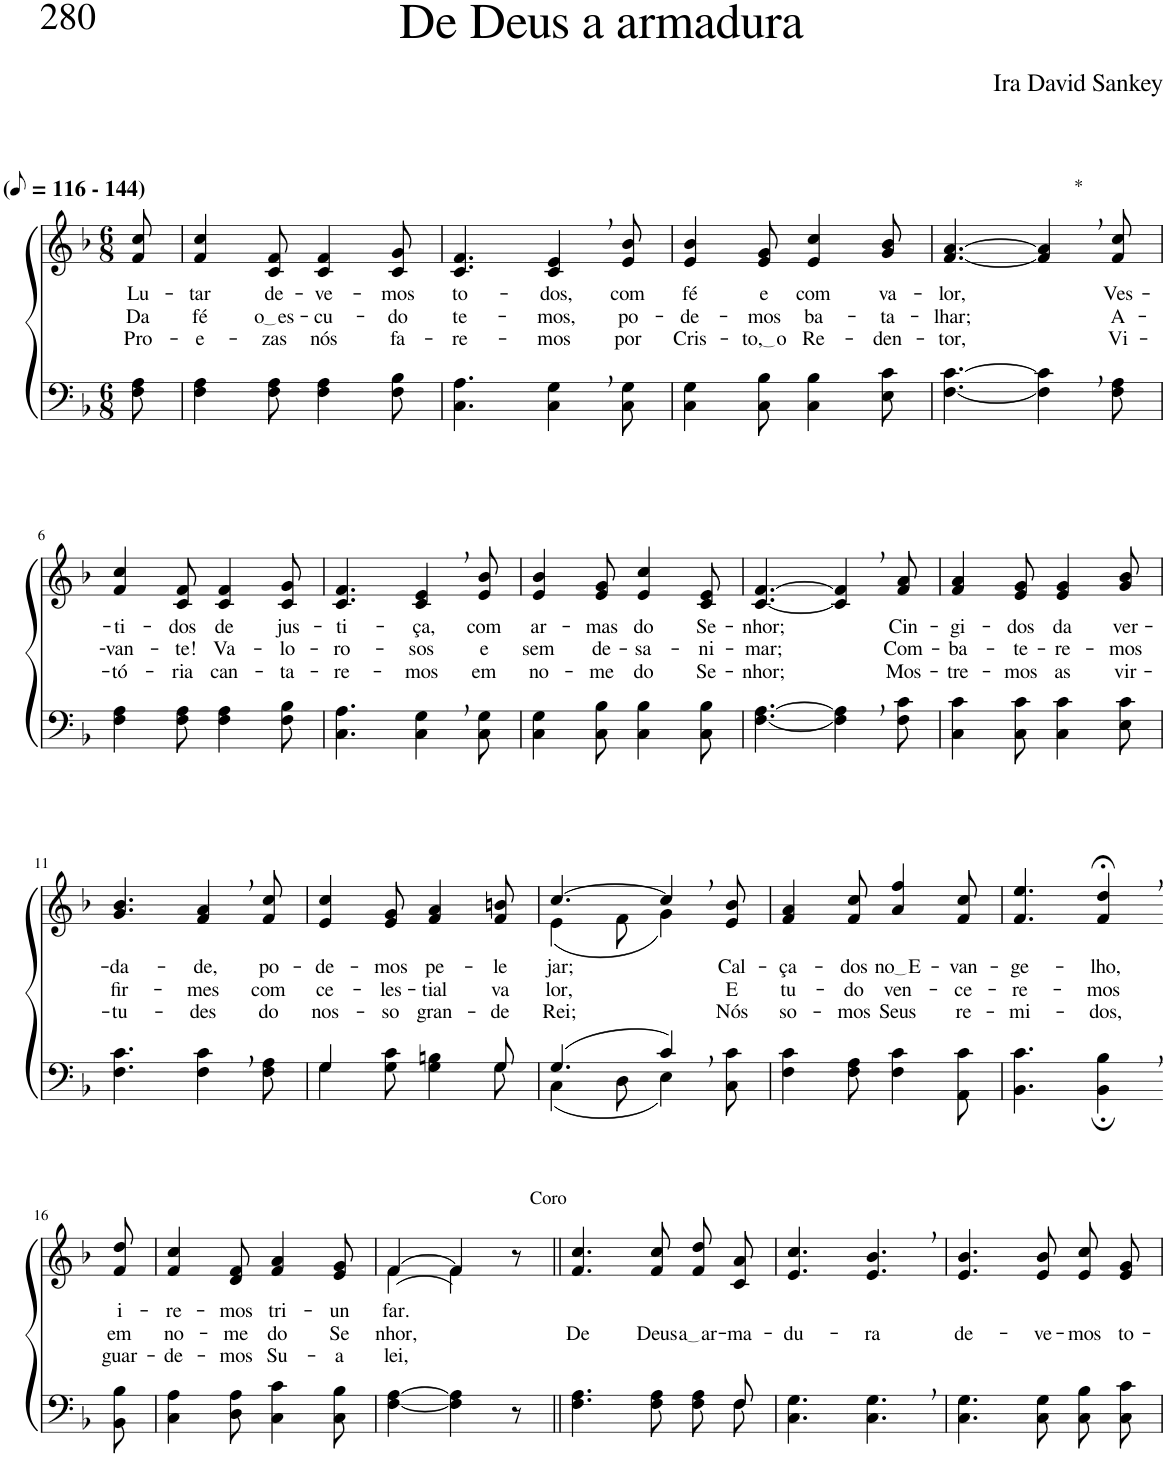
**kern	**kern	**text	**text	**text
*part2	*part1	*part1	*part1	*part1
*staff2	*staff1	*staff1	*staff1	*staff1
*I"Parte III e IV	*I"Parte I e II	*	*	*
*clefF4	*clefG2	*	*	*
*Trd1c2	*Trd1c2	*	*	*
*k[b-]	*k[b-]	*	*	*
*M6/8	*M6/8	*	*	*
*MM58	*MM58	*	*	*
=1	=1	=1	=1	=1
!	!LO:TX:a:B:t=(	!	!	!
!	!LO:TX:a:B:t=- 144)	!	!	!
!	!	!LO:LY:b	!LO:LY:b	!LO:LY:b
8F\ 8A\	8f/ 8cc/	Lu-	Da	Pro-
=2	=2	=2	=2	=2
!	!	!LO:LY:b	!LO:LY:b	!LO:LY:b
4F\ 4A\	4f/ 4cc/	-tar	fé	-e-
!	!	!LO:LY:b	!LO:LY:b	!LO:LY:b
8F\ 8A\	8c/ 8f/	de-	o es	-zas
!	!	!LO:LY:b	!LO:LY:b	!LO:LY:b
4F\ 4A\	4c/ 4f/	-ve-	-cu-	nós
!	!	!LO:LY:b	!LO:LY:b	!LO:LY:b
8F\ 8B-\	8c/ 8g/	-mos	-do	fa-
=3	=3	=3	=3	=3
!	!	!LO:LY:b	!LO:LY:b	!LO:LY:b
4.C\ 4.A\	4.c/ 4.f/	to-	te-	-re-
!	!	!LO:LY:b	!LO:LY:b	!LO:LY:b
4C\, 4G\,	4c/, 4e/,	-dos,	-mos,	-mos
!	!	!LO:LY:b	!LO:LY:b	!LO:LY:b
8C\ 8G\	8e/ 8b-/	com	po-	por
=4	=4	=4	=4	=4
!	!	!LO:LY:b	!LO:LY:b	!LO:LY:b
4C\ 4G\	4e/ 4b-/	fé	-de-	Cris-
!	!	!LO:LY:b	!LO:LY:b	!LO:LY:b
8C\ 8B-\	8e/ 8g/	e	-mos	to, o
!	!	!LO:LY:b	!LO:LY:b	!LO:LY:b
4C\ 4B-\	4e/ 4cc/	com	ba-	Re-
!	!	!LO:LY:b	!LO:LY:b	!LO:LY:b
8E\ 8c\	8g/ 8b-/	va-	-ta-	-den-
=5	=5	=5	=5	=5
!	!	!LO:LY:b	!LO:LY:b	!LO:LY:b
[4.F\ [4.c\	[4.f/ [4.a/	-lor,	-lhar;	-tor,
!	!LO:TX:a:t=*	!	!	!
4F\], 4c\],	4f/], 4a/],	.	.	.
!	!	!LO:LY:b	!LO:LY:b	!LO:LY:b
8F\ 8A\	8f/ 8cc/	Ves-	A-	Vi-
!!LO:LB:g=z
=6	=6	=6	=6	=6
!	!	!LO:LY:b	!LO:LY:b	!LO:LY:b
4F\ 4A\	4f/ 4cc/	-ti-	-van-	-tó-
!	!	!LO:LY:b	!LO:LY:b	!LO:LY:b
8F\ 8A\	8c/ 8f/	-dos	-te!	-ria
!	!	!LO:LY:b	!LO:LY:b	!LO:LY:b
4F\ 4A\	4c/ 4f/	de	Va-	can-
!	!	!LO:LY:b	!LO:LY:b	!LO:LY:b
8F\ 8B-\	8c/ 8g/	jus-	-lo-	-ta-
=7	=7	=7	=7	=7
!	!	!LO:LY:b	!LO:LY:b	!LO:LY:b
4.C\ 4.A\	4.c/ 4.f/	-ti-	-ro-	-re-
!	!	!LO:LY:b	!LO:LY:b	!LO:LY:b
4C\, 4G\,	4c/, 4e/,	-ça,	-sos	-mos
!	!	!LO:LY:b	!LO:LY:b	!LO:LY:b
8C\ 8G\	8e/ 8b-/	com	e	em
=8	=8	=8	=8	=8
!	!	!LO:LY:b	!LO:LY:b	!LO:LY:b
4C\ 4G\	4e/ 4b-/	ar-	sem	no-
!	!	!LO:LY:b	!LO:LY:b	!LO:LY:b
8C\ 8B-\	8e/ 8g/	-mas	de-	-me
!	!	!LO:LY:b	!LO:LY:b	!LO:LY:b
4C\ 4B-\	4e/ 4cc/	do	-sa-	do
!	!	!LO:LY:b	!LO:LY:b	!LO:LY:b
8C\ 8B-\	8c/ 8e/	Se-	-ni-	Se-
=9	=9	=9	=9	=9
!	!	!LO:LY:b	!LO:LY:b	!LO:LY:b
[4.F\ [4.A\	[4.c/ [4.f/	-nhor;	-mar;	-nhor;
4F\], 4A\],	4c/], 4f/],	.	.	.
!	!	!LO:LY:b	!LO:LY:b	!LO:LY:b
8F\ 8c\	8f/ 8a/	Cin-	Com-	Mos-
=10	=10	=10	=10	=10
!	!	!LO:LY:b	!LO:LY:b	!LO:LY:b
4C\ 4c\	4f/ 4a/	-gi-	-ba-	-tre-
!	!	!LO:LY:b	!LO:LY:b	!LO:LY:b
8C\ 8c\	8e/ 8g/	-dos	-te-	-mos
!	!	!LO:LY:b	!LO:LY:b	!LO:LY:b
4C\ 4c\	4e/ 4g/	da	-re-	as
!	!	!LO:LY:b	!LO:LY:b	!LO:LY:b
8E\ 8c\	8g/ 8b-/	ver-	-mos	vir-
!!LO:LB:g=z
=11	=11	=11	=11	=11
!	!	!LO:LY:b	!LO:LY:b	!LO:LY:b
4.F\ 4.c\	4.g/ 4.b-/	-da-	fir-	-tu-
!	!	!LO:LY:b	!LO:LY:b	!LO:LY:b
4F\, 4c\,	4f/, 4a/,	-de,	-mes	-des
!	!	!LO:LY:b	!LO:LY:b	!LO:LY:b
8F\ 8A\	8f/ 8cc/	po-	com	do
=12	=12	=12	=12	=12
*^	*	*	*	*
!	!	!	!LO:LY:b	!LO:LY:b	!LO:LY:b
4G\	4G/	4e/ 4cc/	-de-	ce-	nos-
!	!	!	!LO:LY:b	!LO:LY:b	!LO:LY:b
8G\ 8c\	4.ryy	8e/ 8g/	-mos	-les-	-so
!	!	!	!LO:LY:b	!LO:LY:b	!LO:LY:b
4G\ 4Bn\	.	4f/ 4a/	pe-	-tial	gran-
!	!	!	!LO:LY:b	!LO:LY:b	!LO:LY:b
8G\	8G/	8f/ 8bn/	-le-	va-	-de
=13	=13	=13	=13	=13	=13
*	*	*^	*	*	*
!	!	!	!	!LO:LY:b	!LO:LY:b	!LO:LY:b
(4.G/	(4C\	[4.cc/	(4e\	jar;	-lor,	-Rei;
.	8D\	.	8f\	.	.	.
4c,/)	4E\)	4cc,/]	4g\)	.	.	.
!	!	!	!	!LO:LY:b	!LO:LY:b	!LO:LY:b
8ryy	8C\ 8c\	8e/ 8b-/	8ryy	Cal-	E	Nós
=14	=14	=14	=14	=14	=14	=14
!	!	!	!	!LO:LY:b	!LO:LY:b	!LO:LY:b
*v	*v	*	*	*	*	*
*	*v	*v	*	*	*
4F\ 4c\	4f/ 4a/	-ça-	tu-	so-
!	!	!LO:LY:b	!LO:LY:b	!LO:LY:b
8F\ 8A\	8f/ 8cc/	-dos	-do	-mos
!	!	!LO:LY:b	!LO:LY:b	!LO:LY:b
4F\ 4c\	4a/ 4ff/	no E	ven-	Seus
!	!	!LO:LY:b	!LO:LY:b	!LO:LY:b
8AA\ 8c\	8f/ 8cc/	-van-	-ce-	re-
=15	=15	=15	=15	=15
!	!	!LO:LY:b	!LO:LY:b	!LO:LY:b
4.BB-\ 4.c\	4.f/ 4.ee/	-ge-	-re-	-mi-
!	!	!LO:LY:b	!LO:LY:b	!LO:LY:b
4BB-\;, 4B-\;,	4f/;<, 4dd/;<,	-lho,	-mos	-dos,
!!LO:LB:g=z
=16-	=16-	=16-	=16-	=16-
!	!	!LO:LY:b	!LO:LY:b	!LO:LY:b
8BB-\ 8B-\	8f/ 8dd/	i-	em	guar-
=17	=17	=17	=17	=17
!	!	!LO:LY:b	!LO:LY:b	!LO:LY:b
4C\ 4A\	4f/ 4cc/	-re-	no-	-de-
!	!	!LO:LY:b	!LO:LY:b	!LO:LY:b
8D\ 8A\	8d/ 8f/	-mos	-me	-mos
!	!	!LO:LY:b	!LO:LY:b	!LO:LY:b
4C\ 4c\	4f/ 4a/	tri-	do	Su-
!	!	!LO:LY:b	!LO:LY:b	!LO:LY:b
8C\ 8B-\	8e/ 8g/	-un-	Se-	-a
=18	=18	=18	=18	=18
*	*^	*	*	*
!	!	!	!LO:LY:b	!LO:LY:b	!LO:LY:b
[4F\ [4A\	([4f/	4f\	-far.	-nhor,	lei,
4F\] 4A\]	4f/])	4f\	.	.	.
!	!LO:TX:a:t=Coro	!	!	!	!
8r	8r	8ryy	.	.	.
=19||	=19||	=19||	=19||	=19||	=19||
*^	*	*	*	*	*
!	!	!	!	!	!LO:LY:b	!
*	*	*v	*v	*	*	*
4.F\ 4.A\	8ryy	4.f/ 4.cc/	.	De	.
!	!	!	!	!LO:LY:b	!
*v	*v	*	*	*	*
8F\ 8A\L	8f/ 8cc/L	.	Deus	.
!	!	!	!LO:LY:b	!
8F\ 8A\	8f/ 8dd/	.	a ar	.
*^	*	*	*	*
!	!	!	!	!LO:LY:b	!
8F\J	8F/	8c/ 8a/J	.	-ma-	.
=20	=20	=20	=20	=20	=20
!	!	!	!	!LO:LY:b	!
*v	*v	*	*	*	*
4.C\ 4.G\	4.e/ 4.cc/	.	-du-	.
!	!	!	!LO:LY:b	!
4.C\, 4.G\,	4.e/, 4.b-/,	.	-ra	.
=21	=21	=21	=21	=21
!	!	!	!LO:LY:b	!
4.C\ 4.G\	4.e/ 4.b-/	.	de-	.
!	!	!	!LO:LY:b	!
8C\ 8G\L	8e/ 8b-/L	.	-ve-	.
!	!	!	!LO:LY:b	!
8C\ 8B-\	8e/ 8cc/	.	-mos	.
!	!	!	!LO:LY:b	!
8C\ 8c\J	8e/ 8g/J	.	to-	.
=	=	=	=	=
*-	*-	*-	*-	*-
